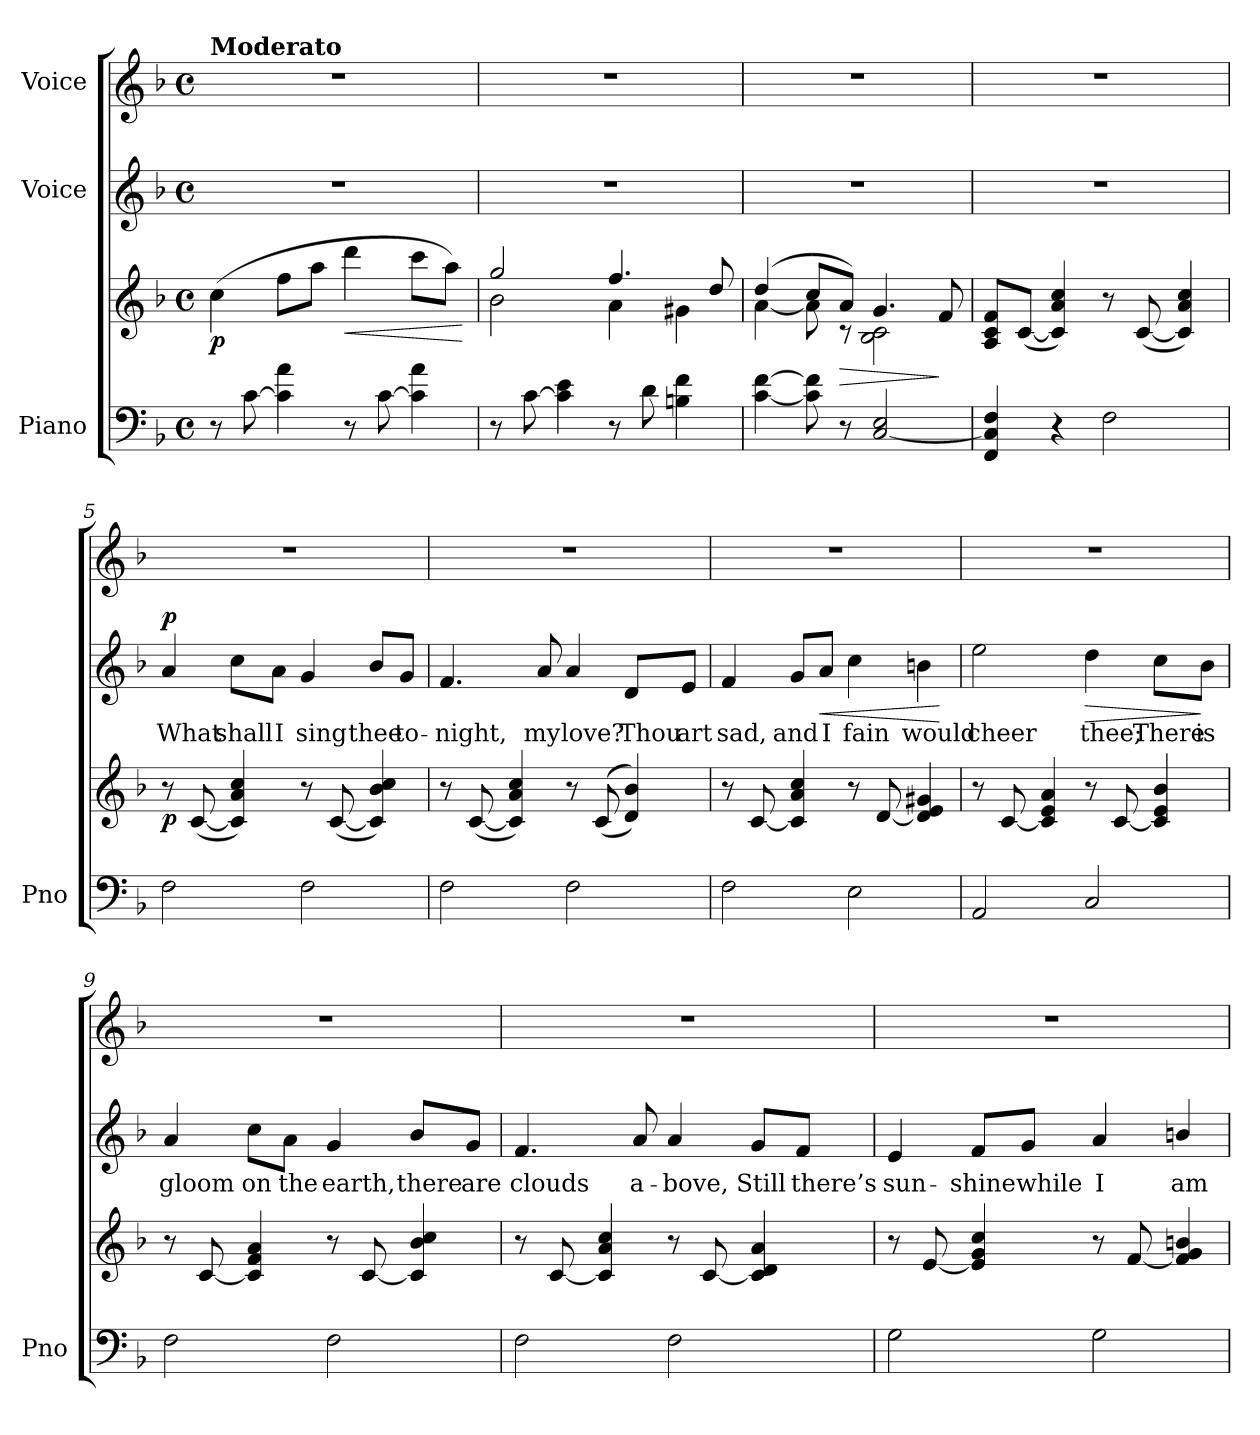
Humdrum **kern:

**kern	**kern	**dynam	**kern	**text	**dynam	**kern
*part3	*part3	*part3	*part2	*part2	*part2	*part1
*staff4	*staff3	*staff3/4	*staff2	*staff2	*staff2	*staff1
*I"Piano	*	*	*I"Voice	*	*	*I"Voice
*I'Pno	*	*	*	*	*	*
*	*	*	*	*	*	*stria5
*clefF4	*clefG2	*	*clefG2	*	*	*clefG2
*k[b-]	*k[b-]	*	*k[b-]	*	*	*k[b-]
*M4/4	*M4/4	*	*M4/4	*	*	*M4/4
*met(c)	*met(c)	*	*met(c)	*	*	*met(c)
=1	=1	=1	=1	=1	=1	=1
!	!	!	!	!	!	!LO:TX:a:B:t=Moderato
!	!	!LO:DY:b	!	!	!	!
8r	(4cc\	p	1r	.	.	1r
[<8c\	.	.	.	.	.	.
4c\] 4a\	8ff\L	.	.	.	.	.
.	8aa\J	.	.	.	.	.
!	!	!LO:HP:b	!	!	!	!
8r	4ddd\	<	.	.	.	.
[<8c\	.	.	.	.	.	.
4c\] 4a\	8ccc\L	.	.	.	.	.
.	8aa\J)	.	.	.	.	.
.	.	[	.	.	.	.
=2	=2	=2	=2	=2	=2	=2
*	*^	*	*	*	*	*
8r	2gg/	2b-\	.	1r	.	.	1r
[<8c\	.	.	.	.	.	.	.
4c\] 4e\	.	.	.	.	.	.	.
8r	4.ff/	4a\	.	.	.	.	.
8d\	.	.	.	.	.	.	.
4Bn\ 4f\	.	4g#X\	.	.	.	.	.
.	8dd/	.	.	.	.	.	.
=3	=3	=3	=3	=3	=3	=3	=3
[4c\ [4f\	(4dd/	[4a\	.	1r	.	.	1r
8c\] 8f\]	8cc/L	8a\]	.	.	.	.	.
!	!	!	!LO:HP:b	!	!	!	!
8r	8a/J)	8r	>	.	.	.	.
[2C/ 2E/	4.g/	2B-\ 2c\	.	.	.	.	.
.	8f/	.	]	.	.	.	.
*	*v	*v	*	*	*	*	*
=4	=4	=4	=4	=4	=4	=4
4FF/ 4C/] 4F/	8A/ 8c/ 8f/L	.	1r	.	.	1r
.	(>[8c/J	.	.	.	.	.
4r	4c/] 4a/ 4cc/)	.	.	.	.	.
2F\	8r	.	.	.	.	.
.	([8c/	.	.	.	.	.
.	4c/] 4a/ 4cc/)	.	.	.	.	.
=5	=5	=5	=5	=5	=5	=5
!	!	!LO:DY:b	!	!	!LO:DY:a	!
2F\	8r	p	4a/	What	p	1r
.	(>[8c/	.	.	.	.	.
.	4c/] 4a/ 4cc/)	.	8cc\L	shall	.	.
.	.	.	8a\J	I	.	.
2F\	8r	.	4g/	sing	.	.
.	(>[8c/	.	.	.	.	.
.	4c/] 4b-/ 4cc/)	.	8b-/L	thee	.	.
.	.	.	8g/J	to-	.	.
=6	=6	=6	=6	=6	=6	=6
2F\	8r	.	4.f/	-night,	.	1r
.	(>[8c/	.	.	.	.	.
.	4c/] 4a/ 4cc/)	.	.	.	.	.
.	.	.	8a/	my	.	.
2F\	8r	.	4a/	love?	.	.
.	(>(8c/	.	.	.	.	.
.	4d/ 4b-/))	.	8d/L	Thou	.	.
.	.	.	8e/J	art	.	.
=7	=7	=7	=7	=7	=7	=7
2F\	8r	.	4f/	sad,	.	1r
.	[8c/	.	.	.	.	.
.	4c/] 4a/ 4cc/	.	8g/L	and	.	.
!	!	!	!	!	!LO:HP:b	!
.	.	.	8a/J	I	<	.
2E\	8r	.	4cc\	fain	.	.
.	[8d/	.	.	.	.	.
.	4d/] 4e/ 4g#X/	.	4bn\	would	.	.
.	.	.	.	.	[	.
=8	=8	=8	=8	=8	=8	=8
2AA/	8r	.	2ee\	cheer	.	1r
.	[8c/	.	.	.	.	.
.	4c/] 4e/ 4a/	.	.	.	.	.
!	!	!	!	!	!LO:HP:b	!
2C/	8r	.	4dd\	thee;	>	.
.	[8c/	.	.	.	.	.
.	4c/] 4e/ 4b-/	.	8cc\L	There	.	.
.	.	.	8b-\J	is	]	.
=9	=9	=9	=9	=9	=9	=9
2F\	8r	.	4a/	gloom	.	1r
.	[8c/	.	.	.	.	.
.	4c/] 4f/ 4a/	.	8cc\L	on	.	.
.	.	.	8a\J	the	.	.
2F\	8r	.	4g/	earth,	.	.
.	[8c/	.	.	.	.	.
.	4c/] 4b-/ 4cc/	.	8b-/L	there	.	.
.	.	.	8g/J	are	.	.
=10	=10	=10	=10	=10	=10	=10
2F\	8r	.	4.f/	clouds	.	1r
.	[8c/	.	.	.	.	.
.	4c/] 4a/ 4cc/	.	.	.	.	.
.	.	.	8a/	a-	.	.
2F\	8r	.	4a/	-bove,	.	.
.	[8c/	.	.	.	.	.
.	4c/] 4d/ 4a/	.	8g/L	Still	.	.
.	.	.	8f/J	there’s	.	.
=11	=11	=11	=11	=11	=11	=11
2G\	8r	.	4e/	sun-	.	1r
.	[8e/	.	.	.	.	.
.	4e/] 4g/ 4cc/	.	8f/L	-shine	.	.
.	.	.	8g/J	while	.	.
2G\	8r	.	4a/	I	.	.
.	[8f/	.	.	.	.	.
.	4f/] 4g/ 4bn/	.	4bn/	am	.	.
=	=	=	=	=	=	=
*-	*-	*-	*-	*-	*-	*-
